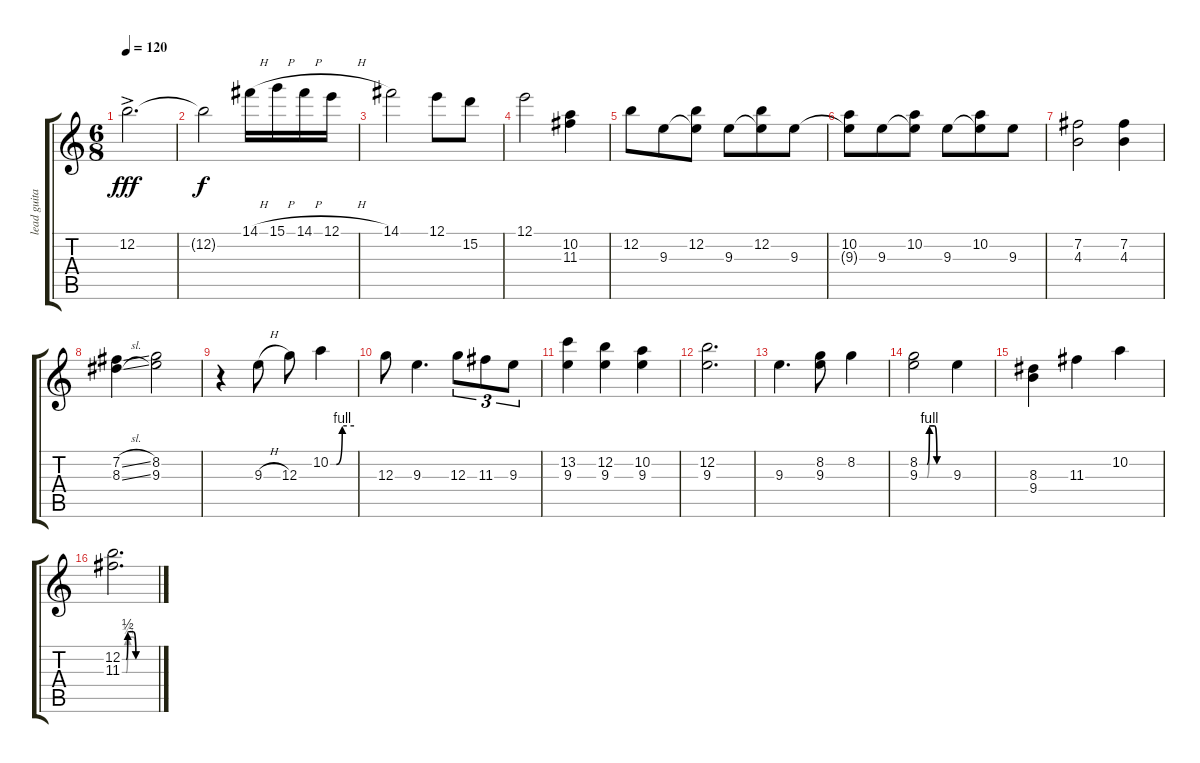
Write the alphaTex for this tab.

\track ("lead guitar 1" "lead guita") {instrument acousticguitarnylon}
\staff {score tabs}
\tuning (E4 B3 G3 D3 A2 E2) {hide}
\ts (6 8)
\tempo 120
\clef g2
\ks c
12.2{ac}.2{d dy fff} |
12.2{t}.2{dy f} 14.1{h}.16 15.1{h}.16 14.1{h}.16 12.1{h}.16 |
14.1.2 12.1.8 15.2.8 |
12.1.2 (10.2 11.3).4 |
12.2.8 9.3.8 (12.2 9.3{t}).8 9.3.8 (12.2 9.3{t}).8 9.3.8 |
(10.2 9.3{t}).8 9.3.8 (10.2 9.3{t}).8 9.3.8 (10.2 9.3{t}).8 9.3.8 |
(7.2 4.3).2 (7.2 4.3).4 |
(7.2{sl} 8.3{sl}).4 (8.2 9.3).2 |
r.4 9.3{h}.8 12.3.8 10.2{be (custom 0 0 15 0 30 4 60 4)}.4 |
12.3.8 9.3.4{d} 12.3.8{tu (3 2)} 11.3.8{tu (3 2)} 9.3.8{tu (3 2)} |
(13.2 9.3).4 (12.2 9.3).4 (10.2 9.3).4 |
(12.2 9.3).2{d} |
9.3.4{d} (8.2 9.3).8 8.2.4 |
(8.2{be (custom 0 0 10 0 15 0 20 4 30 4 35 0 45 0 60 0)} 9.3{be (custom 0 0 15 0 20 4 30 4 35 0 42 0 45 0 60 0)}).2 9.3.4 |
(8.3 9.4).4 11.3.4 10.2.4 |
(12.2{be (custom 0 0 7 0 10 2 12 2 20 2 25 0 29 0 35 0 45 0 60 0)} 11.3{be (custom 0 0 7 0 10 1 20 1 25 0 45 0 60 0)}).2{d}
